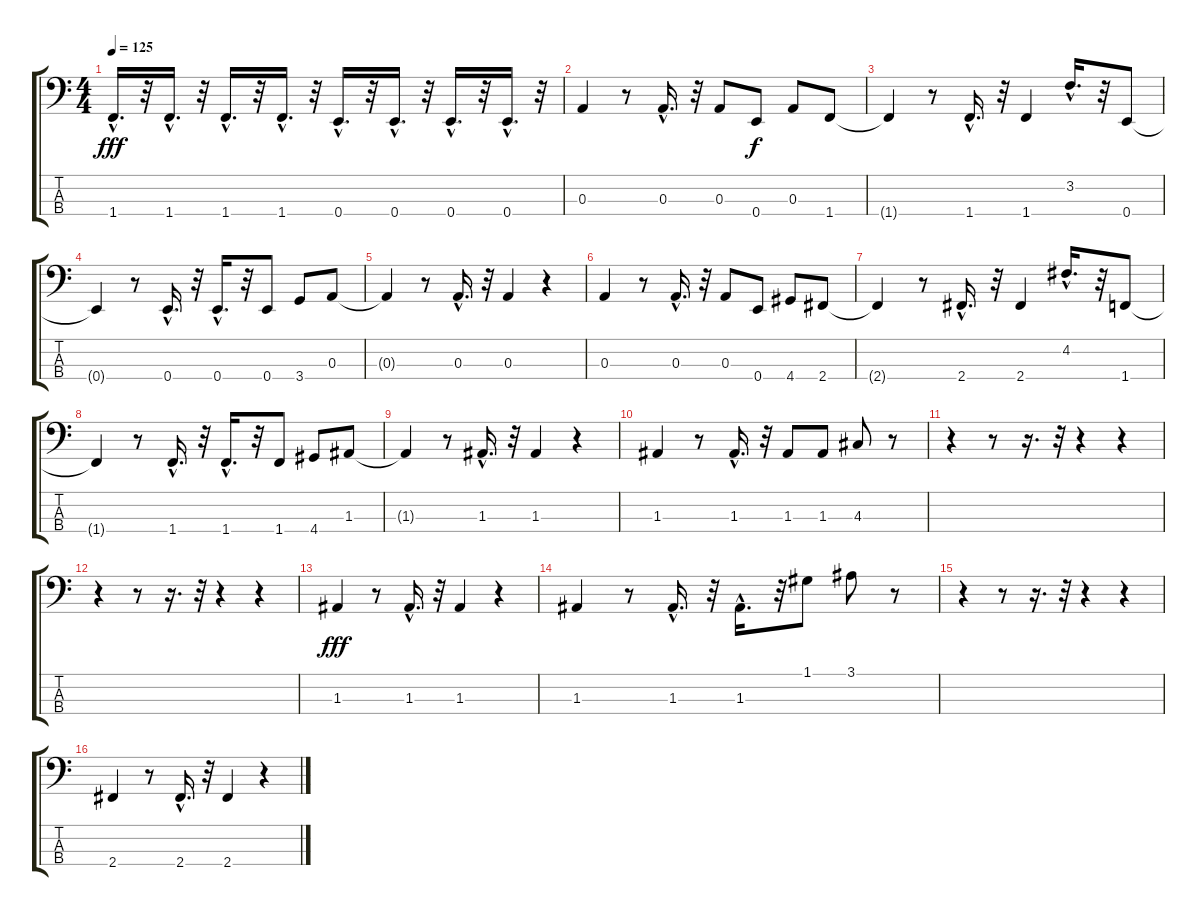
\track "" {instrument electricbassfinger}
\staff {score tabs}
\tuning (G2 D2 A1 E1) {hide}
\ts (4 4)
\tempo 125
\clef f4
\ks c
1.4{hac}.16{d dy fff} r.32 1.4{hac}.16{d} r.32 1.4{hac}.16{d} r.32 1.4{hac}.16{d} r.32 0.4{hac}.16{d} r.32 0.4{hac}.16{d} r.32 0.4{hac}.16{d} r.32 0.4{hac}.16{d} r.32 |
0.3.4 r.8 0.3{hac}.16{d} r.32 0.3.8 0.4.8{dy f} 0.3.8 1.4.8 |
1.4{t}.4 r.8 1.4{hac}.16{d} r.32 1.4.4 3.2{hac}.16{d} r.32 0.4.8 |
0.4{t}.4 r.8 0.4{hac}.16{d} r.32 0.4{hac}.16{d} r.32 0.4.8 3.4.8 0.3.8 |
0.3{t}.4 r.8 0.3{hac}.16{d} r.32 0.3.4 r.4 |
0.3.4 r.8 0.3{hac}.16{d} r.32 0.3.8 0.4.8 4.4.8 2.4.8 |
2.4{t}.4 r.8 2.4{hac}.16{d} r.32 2.4.4 4.2{hac}.16{d} r.32 1.4.8 |
1.4{t}.4 r.8 1.4{hac}.16{d} r.32 1.4{hac}.16{d} r.32 1.4.8 4.4.8 1.3.8 |
1.3{t}.4 r.8 1.3{hac}.16{d} r.32 1.3.4 r.4 |
1.3.4 r.8 1.3{hac}.16{d} r.32 1.3.8 1.3.8 4.3.8 r.8 |
r.4 r.8 r.16{d} r.32 r.4 r.4 |
r.4 r.8 r.16{d} r.32 r.4 r.4 |
1.3.4{dy fff} r.8 1.3{hac}.16{d} r.32 1.3.4 r.4 |
1.3.4 r.8 1.3{hac}.16{d} r.32 1.3{hac}.16{d} r.32 1.1.8 3.1.8 r.8 |
r.4 r.8 r.16{d} r.32 r.4 r.4 |
2.4.4 r.8 2.4{hac}.16{d} r.32 2.4.4 r.4
